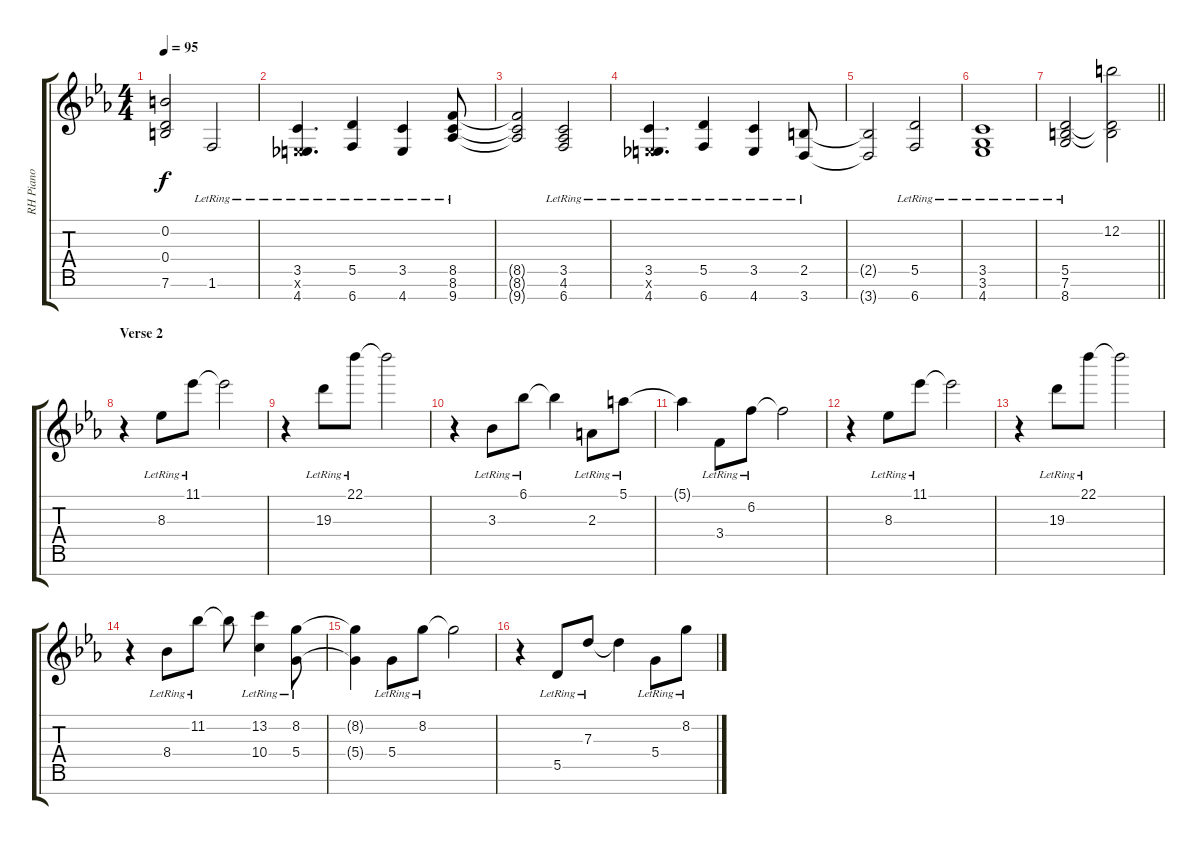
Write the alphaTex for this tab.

\track ("RH Piano" "RH Piano") {instrument acousticgrandpiano}
\staff {score tabs}
\tuning (E5 B4 G4 D4 A3 E3 B2) {hide}
\ts (4 4)
\tempo 95
\clef g2
\ks cminor
(0.2 0.4 7.6{t}).2{dy f} 1.6{lr}.2 |
(3.5{lr} 0.6{x} 4.7{lr}).4{d} (5.5{lr} 6.7{lr}).4 (3.5{lr} 4.7{lr}).4 (8.5{lr} 8.6{lr} 9.7{lr}).8 |
(8.5{t} 8.6{t} 9.7{t}).2 (3.5{lr} 4.6{lr} 6.7{lr}).2 |
(3.5{lr} 0.6{x} 4.7{lr}).4{d} (5.5{lr} 6.7{lr}).4 (3.5{lr} 4.7{lr}).4 (2.5{lr} 3.7{lr}).8 |
(2.5{t} 3.7{t}).2 (5.5{lr} 6.7{lr}).2 |
(3.5{lr} 3.6{lr} 4.7{lr}).1 |
\barLineRight lightlight
(5.5{lr} 7.6{lr} 8.7{lr}).2 (12.2 5.5{t} 7.6{t}).2 |
\section ("" "Verse 2")
r.4{instrument acousticgrandpiano} 8.3{lr}.8 11.1{lr}.8 11.1{t}.2 |
r.4 19.3{lr}.8 22.1{lr}.8 22.1{t}.2 |
r.4 3.3{lr}.8 6.1{lr}.8 6.1{t}.4 2.3{lr}.8 5.1{lr}.8 |
5.1{t}.4 3.4{lr}.8 6.2{lr}.8 6.2{t}.2 |
r.4 8.3{lr}.8 11.1{lr}.8 11.1{t}.2 |
r.4 19.3{lr}.8 22.1{lr}.8 22.1{t}.2 |
r.4 8.4{lr}.8 11.2{lr}.8 11.2{t}.8 (13.2{lr} 10.4{lr}).4 (8.2{lr} 5.4{lr}).8 |
(8.2{t} 5.4{t}).4 5.4{lr}.8 8.2{lr}.8 8.2{t}.2 |
r.4 5.5{lr}.8 7.3{lr}.8 7.3{t}.4 5.4{lr}.8 8.2{lr}.8
